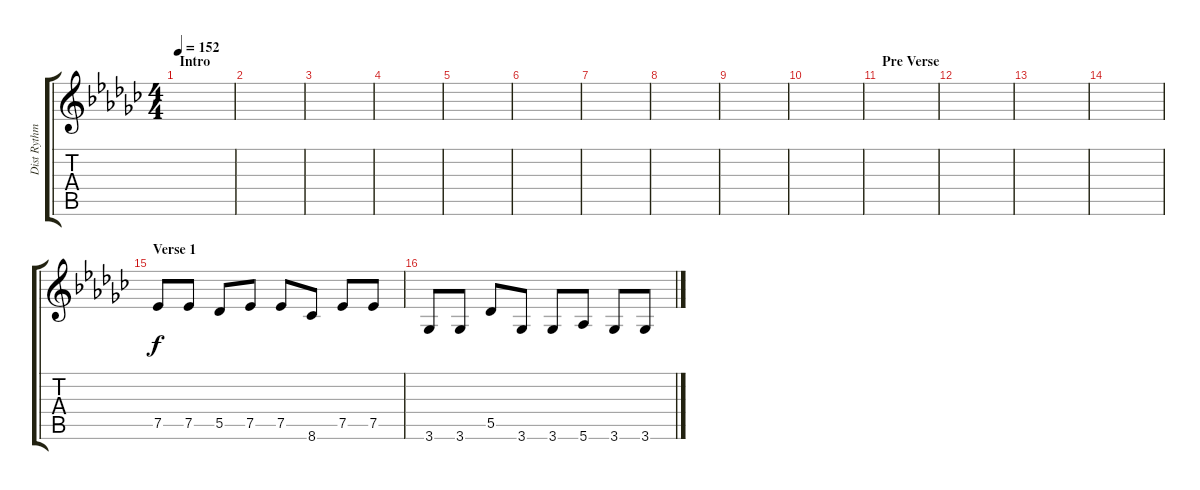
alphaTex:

\track ("Dist Rythm" "Dist Rythm") {instrument distortionguitar}
\staff {score tabs}
\tuning (Eb4 Bb3 Gb3 Db3 Ab2 Eb2) {hide}
\ts (4 4)
\section ("" "Intro")
\tempo 152
\clef g2
\ks gb
|
|
|
|
|
|
|
|
|
|
\section ("" "Pre Verse")
|
|
|
|
\section ("" "Verse 1")
7.5.8 7.5.8 5.5.8 7.5.8 7.5.8 8.6.8 7.5.8 7.5.8 |
3.6.8 3.6.8 5.5.8 3.6.8 3.6.8 5.6.8 3.6.8 3.6.8
